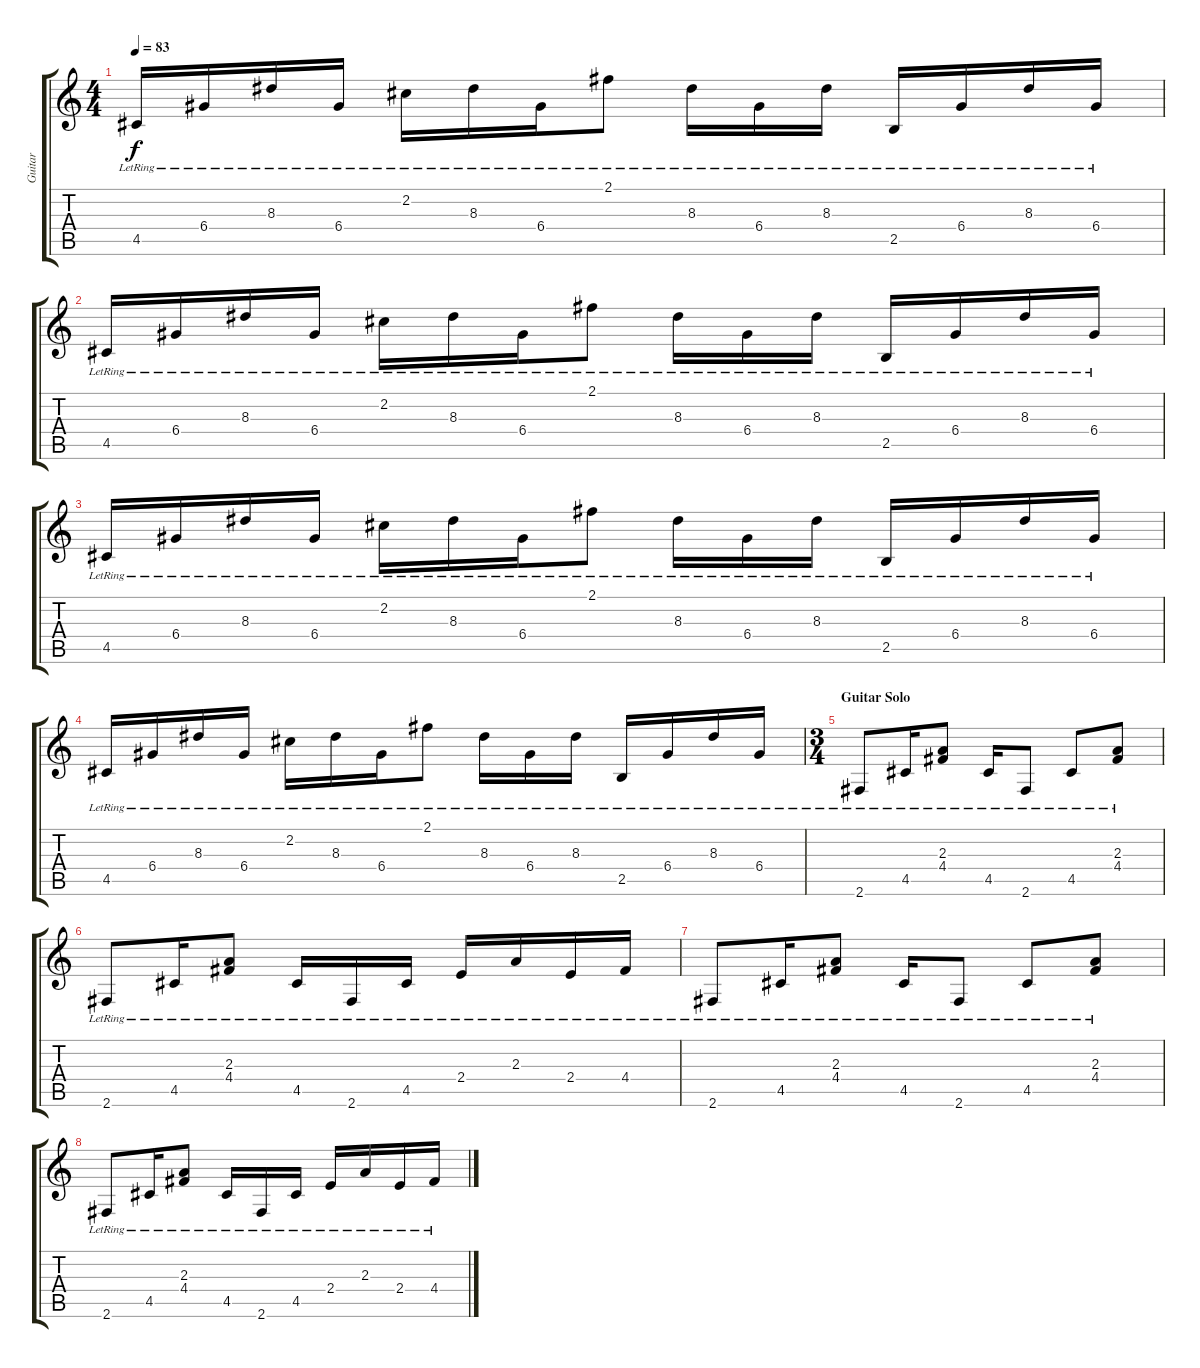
\track ("Guitar" "Guitar") {instrument acousticguitarnylon}
\staff {score tabs}
\tuning (E4 B3 G3 D3 A2 E2) {hide}
\ts (4 4)
\tempo 83
\clef g2
\ks c
4.5{lr}.16{dy f} 6.4{lr}.16 8.3{lr}.16 6.4{lr}.16 2.2{lr}.16 8.3{lr}.16 6.4{lr}.16 2.1{lr}.8 8.3{lr}.16 6.4{lr}.16 8.3{lr}.16 2.5{lr}.16 6.4{lr}.16 8.3{lr}.16 6.4{lr}.16 |
4.5{lr}.16 6.4{lr}.16 8.3{lr}.16 6.4{lr}.16 2.2{lr}.16 8.3{lr}.16 6.4{lr}.16 2.1{lr}.8 8.3{lr}.16 6.4{lr}.16 8.3{lr}.16 2.5{lr}.16 6.4{lr}.16 8.3{lr}.16 6.4{lr}.16 |
4.5{lr}.16 6.4{lr}.16 8.3{lr}.16 6.4{lr}.16 2.2{lr}.16 8.3{lr}.16 6.4{lr}.16 2.1{lr}.8 8.3{lr}.16 6.4{lr}.16 8.3{lr}.16 2.5{lr}.16 6.4{lr}.16 8.3{lr}.16 6.4{lr}.16 |
4.5{lr}.16 6.4{lr}.16 8.3{lr}.16 6.4{lr}.16 2.2{lr}.16 8.3{lr}.16 6.4{lr}.16 2.1{lr}.8 8.3{lr}.16 6.4{lr}.16 8.3{lr}.16 2.5{lr}.16 6.4{lr}.16 8.3{lr}.16 6.4{lr}.16 |
\ts (3 4)
\section ("" "Guitar Solo")
2.6{lr}.8 4.5{lr}.16 (2.3{lr} 4.4{lr}).8 4.5{lr}.16 2.6{lr}.8 4.5{lr}.8 (2.3{lr} 4.4{lr}).8 |
2.6{lr}.8 4.5{lr}.16 (2.3{lr} 4.4{lr}).8 4.5{lr}.16 2.6{lr}.16 4.5{lr}.16 2.4{lr}.16 2.3{lr}.16 2.4{lr}.16 4.4{lr}.16 |
2.6{lr}.8 4.5{lr}.16 (2.3{lr} 4.4{lr}).8 4.5{lr}.16 2.6{lr}.8 4.5{lr}.8 (2.3{lr} 4.4{lr}).8 |
2.6{lr}.8 4.5{lr}.16 (2.3{lr} 4.4{lr}).8 4.5{lr}.16 2.6{lr}.16 4.5{lr}.16 2.4{lr}.16 2.3{lr}.16 2.4{lr}.16 4.4{lr}.16
